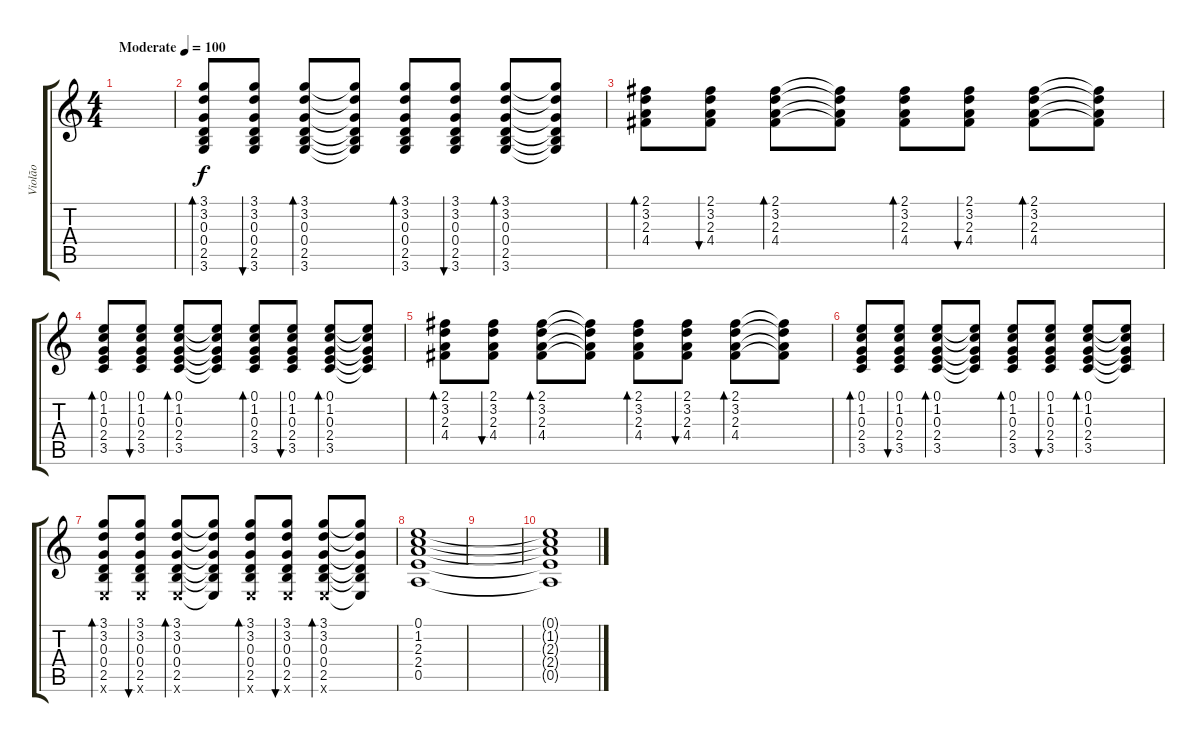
\track ("Violão" "Violão") {instrument acousticguitarsteel}
\staff {score tabs}
\tuning (E4 B3 G3 D3 A2 E2) {hide}
\ts (4 4)
\tempo (100 "Moderate")
\clef g2
\ks c
|
(3.1 3.2 0.3 0.4 2.5 3.6).8{bd 60} (3.1 3.2 0.3 0.4 2.5 3.6).8{bu 60} (3.1 3.2 0.3 0.4 2.5 3.6).8{bd 60} (3.1{t} 3.2{t} 0.3{t} 0.4{t} 2.5{t} 3.6{t}).8 (3.1 3.2 0.3 0.4 2.5 3.6).8{bd 60} (3.1 3.2 0.3 0.4 2.5 3.6).8{bu 60} (3.1 3.2 0.3 0.4 2.5 3.6).8{bd 60} (3.1{t} 3.2{t} 0.3{t} 0.4{t} 2.5{t} 3.6{t}).8 |
(2.1 3.2 2.3 4.4).8{bd 60} (2.1 3.2 2.3 4.4).8{bu 60} (2.1 3.2 2.3 4.4).8{bd 60} (2.1{t} 3.2{t} 2.3{t} 4.4{t}).8 (2.1 3.2 2.3 4.4).8{bd 60} (2.1 3.2 2.3 4.4).8{bu 60} (2.1 3.2 2.3 4.4).8{bd 60} (2.1{t} 3.2{t} 2.3{t} 4.4{t}).8 |
(0.1 1.2 0.3 2.4 3.5).8{bd 60} (0.1 1.2 0.3 2.4 3.5).8{bu 60} (0.1 1.2 0.3 2.4 3.5).8{bd 60} (0.1{t} 1.2{t} 0.3{t} 2.4{t} 3.5{t}).8 (0.1 1.2 0.3 2.4 3.5).8{bd 60} (0.1 1.2 0.3 2.4 3.5).8{bu 60} (0.1 1.2 0.3 2.4 3.5).8{bd 60} (0.1{t} 1.2{t} 0.3{t} 2.4{t} 3.5{t}).8 |
(2.1 3.2 2.3 4.4).8{bd 60} (2.1 3.2 2.3 4.4).8{bu 60} (2.1 3.2 2.3 4.4).8{bd 60} (2.1{t} 3.2{t} 2.3{t} 4.4{t}).8 (2.1 3.2 2.3 4.4).8{bd 60} (2.1 3.2 2.3 4.4).8{bu 60} (2.1 3.2 2.3 4.4).8{bd 60} (2.1{t} 3.2{t} 2.3{t} 4.4{t}).8 |
(0.1 1.2 0.3 2.4 3.5).8{bd 60} (0.1 1.2 0.3 2.4 3.5).8{bu 60} (0.1 1.2 0.3 2.4 3.5).8{bd 60} (0.1{t} 1.2{t} 0.3{t} 2.4{t} 3.5{t}).8 (0.1 1.2 0.3 2.4 3.5).8{bd 60} (0.1 1.2 0.3 2.4 3.5).8{bu 60} (0.1 1.2 0.3 2.4 3.5).8{bd 60} (0.1{t} 1.2{t} 0.3{t} 2.4{t} 3.5{t}).8 |
(3.1 3.2 0.3 0.4 2.5 0.6{x}).8{bd 60} (3.1 3.2 0.3 0.4 2.5 0.6{x}).8{bu 60} (3.1 3.2 0.3 0.4 2.5 0.6{x}).8{bd 60} (3.1{t} 3.2{t} 0.3{t} 0.4{t} 2.5{t} 0.6{t}).8 (3.1 3.2 0.3 0.4 2.5 0.6{x}).8{bd 60} (3.1 3.2 0.3 0.4 2.5 0.6{x}).8{bu 60} (3.1 3.2 0.3 0.4 2.5 0.6{x}).8{bd 60} (3.1{t} 3.2{t} 0.3{t} 0.4{t} 2.5{t} 0.6{t}).8 |
(0.1 1.2 2.3 2.4 0.5).1 |
|
(0.1{t} 1.2{t} 2.3{t} 2.4{t} 0.5{t}).1
